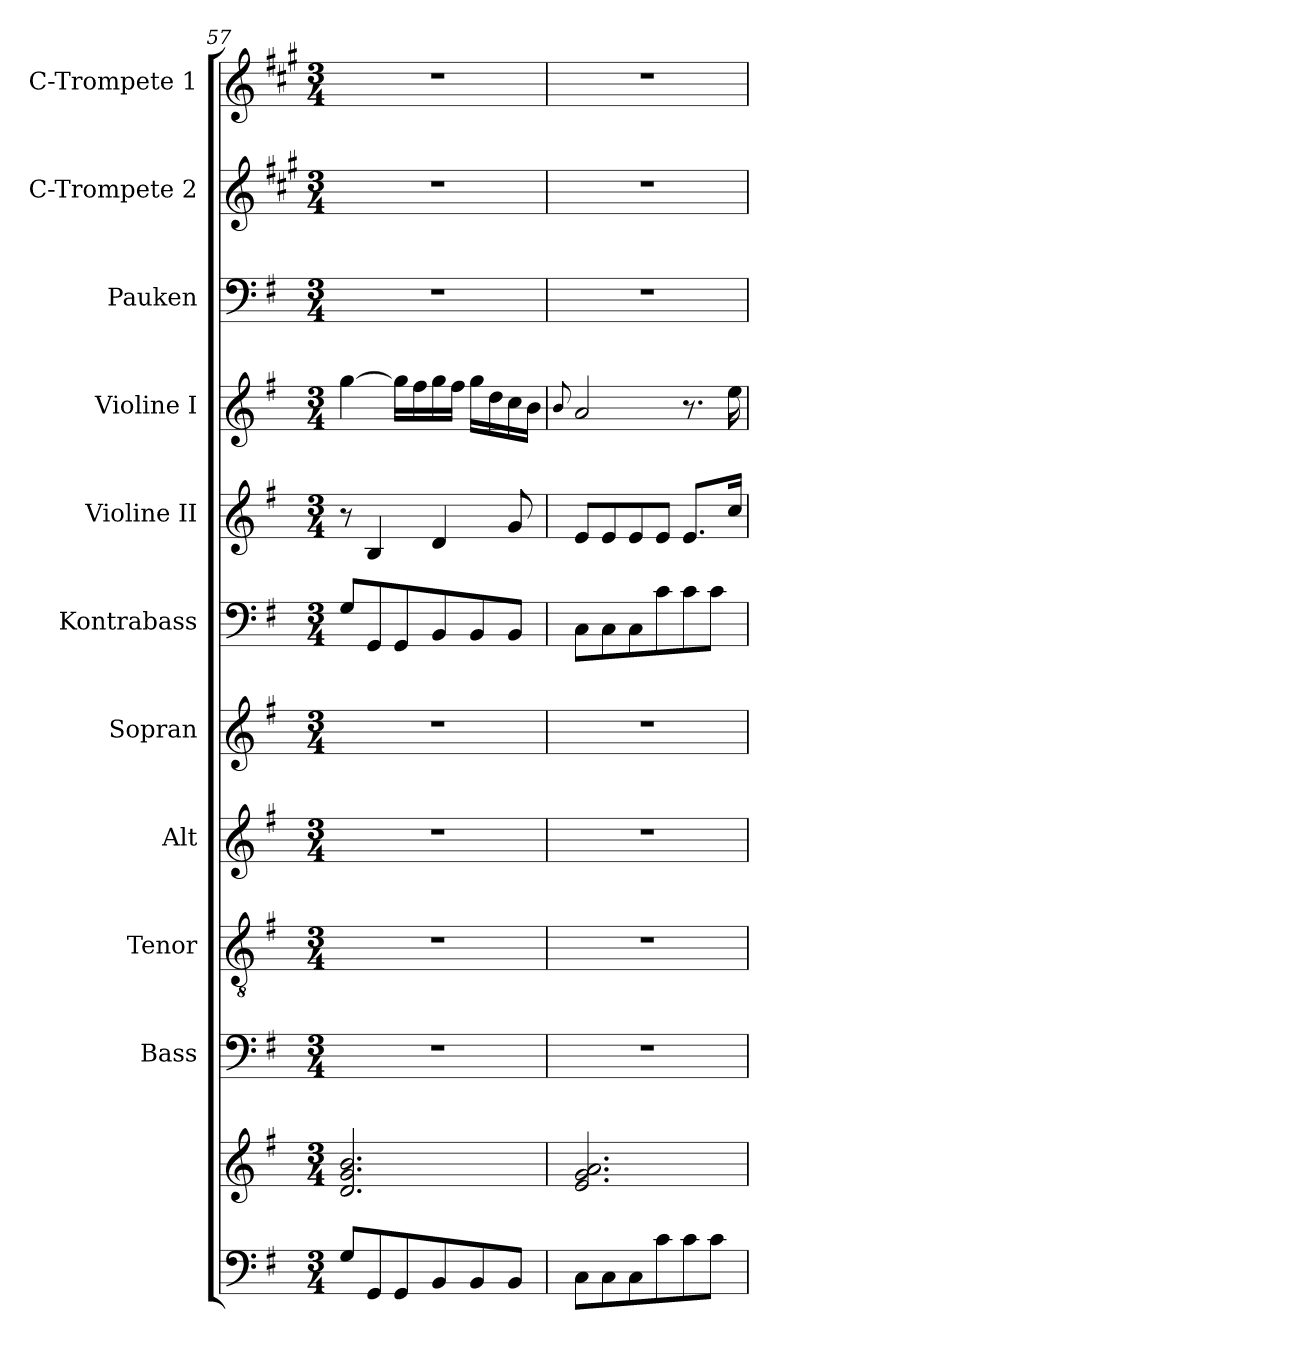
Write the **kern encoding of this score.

**kern	**kern	**kern	**kern	**kern	**kern	**kern	**kern	**kern	**kern	**kern	**kern
*part11	*part11	*part10	*part9	*part8	*part7	*part6	*part5	*part4	*part3	*part2	*part1
*staff12	*staff11	*staff10	*staff9	*staff8	*staff7	*staff6	*staff5	*staff4	*staff3	*staff2	*staff1
*	*	*I"Bass	*I"Tenor	*I"Alt	*I"Sopran	*I"Kontrabass	*I"Violine II	*I"Violine I	*I"Pauken	*I"C-Trompete 2	*I"C-Trompete 1
*	*	*I'B.	*I'T.	*I'A.	*I'S.	*I'Kb.	*I'Vl. II	*I'Vl. I	*I'Pk.	*I'C Trp. 2	*I'C Trp. 1
*clefF4	*clefG2	*clefF4	*clefGv2	*clefG2	*clefG2	*clefF4	*clefG2	*clefG2	*clefF4	*clefG2	*clefG2
*	*	*	*	*	*	*ITrd7c12	*	*	*	*ITrd1c2	*ITrd1c2
*k[f#]	*k[f#]	*k[f#]	*k[f#]	*k[f#]	*k[f#]	*k[f#]	*k[f#]	*k[f#]	*k[f#]	*k[f#]	*k[f#]
*G:	*G:	*G:	*G:	*G:	*G:	*G:	*G:	*G:	*G:	*G:	*G:
*M3/4	*M3/4	*M3/4	*M3/4	*M3/4	*M3/4	*M3/4	*M3/4	*M3/4	*M3/4	*M3/4	*M3/4
=57	=57	=57	=57	=57	=57	=57	=57	=57	=57	=57	=57
8G/L	2.d/ 2.g/ 2.b/	2.r	2.r	2.r	2.r	8GG/L	8r	[4gg\	2.r	2.r	2.r
8GG/	.	.	.	.	.	8GGG/	4B/	.	.	.	.
8GG/	.	.	.	.	.	8GGG/	.	16gg\LL]	.	.	.
.	.	.	.	.	.	.	.	16ff#\	.	.	.
8BB/	.	.	.	.	.	8BBB/	4d/	16gg\	.	.	.
.	.	.	.	.	.	.	.	16ff#\JJ	.	.	.
8BB/	.	.	.	.	.	8BBB/	.	16gg\LL	.	.	.
.	.	.	.	.	.	.	.	16dd\	.	.	.
8BB/J	.	.	.	.	.	8BBB/J	8g/	16cc\	.	.	.
.	.	.	.	.	.	.	.	16b\JJ	.	.	.
=58	=58	=58	=58	=58	=58	=58	=58	=58	=58	=58	=58
.	.	.	.	.	.	.	.	8qqb/	.	.	.
8C\L	2.e/ 2.g/ 2.a/	2.r	2.r	2.r	2.r	8CC\L	8e/L	2a/	2.r	2.r	2.r
8C\	.	.	.	.	.	8CC\	8e/	.	.	.	.
8C\	.	.	.	.	.	8CC\	8e/	.	.	.	.
8c\	.	.	.	.	.	8C\	8e/J	.	.	.	.
8c\	.	.	.	.	.	8C\	8.e/L	8.r	.	.	.
8c\J	.	.	.	.	.	8C\J	.	.	.	.	.
.	.	.	.	.	.	.	16cc/Jk	16ee\	.	.	.
=	=	=	=	=	=	=	=	=	=	=	=
*-	*-	*-	*-	*-	*-	*-	*-	*-	*-	*-	*-
